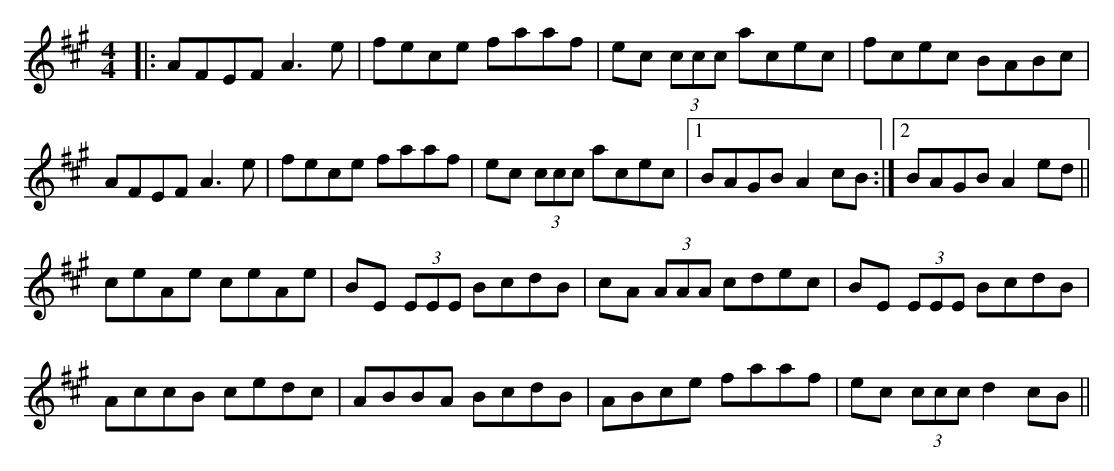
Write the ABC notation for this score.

X:1
M:4/4
K:A
|:AFEF A3 e|fece faaf|ec (3 ccc acec|fcec BABc|
AFEF A3 e|fece faaf|ec (3 ccc acec|1 BAGB A2 cB:|2 BAGB A2 ed||
ceAe ceAe|BE (3EEE BcdB|cA (3AAA cdec|BE (3EEE BcdB|
AccB cedc|ABBA BcdB|ABce faaf|ec (3ccc d2 cB||
